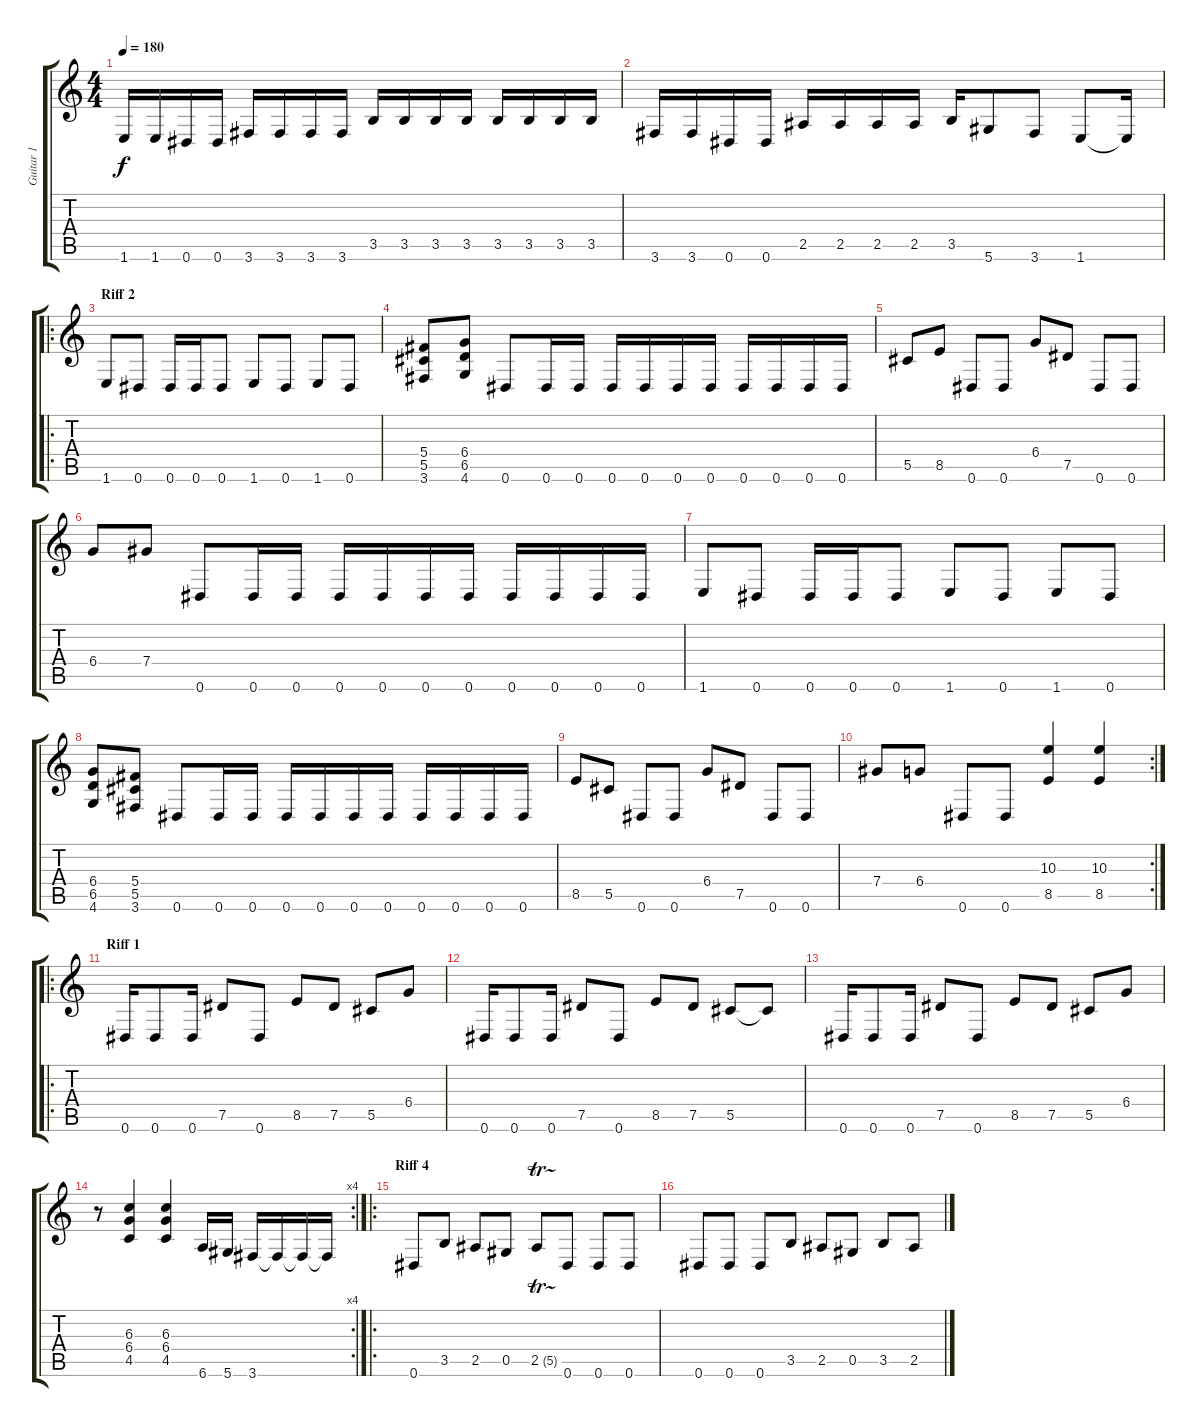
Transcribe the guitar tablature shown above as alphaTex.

\track ("Guitar 1" "Guitar 1") {instrument overdrivenguitar}
\staff {score tabs}
\tuning (Eb4 Bb3 Gb3 Db3 Ab2 Eb2) {hide}
\ts (4 4)
\tempo 180
\clef g2
\ks c
1.6.16{dy f} 1.6.16 0.6.16 0.6.16 3.6.16 3.6.16 3.6.16 3.6.16 3.5.16 3.5.16 3.5.16 3.5.16 3.5.16 3.5.16 3.5.16 3.5.16 |
3.6.16 3.6.16 0.6.16 0.6.16 2.5.16 2.5.16 2.5.16 2.5.16 3.5.16 5.6.8 3.6.8 1.6.8 1.6{t}.16 |
\ro
\section ("" "Riff 2")
1.6.8 0.6.8 0.6.16 0.6.16 0.6.8 1.6.8 0.6.8 1.6.8 0.6.8 |
(5.4 5.5 3.6).8 (6.4 6.5 4.6).8 0.6.8 0.6.16 0.6.16 0.6.16 0.6.16 0.6.16 0.6.16 0.6.16 0.6.16 0.6.16 0.6.16 |
5.5.8 8.5.8 0.6.8 0.6.8 6.4.8 7.5.8 0.6.8 0.6.8 |
6.4.8 7.4.8 0.6.8 0.6.16 0.6.16 0.6.16 0.6.16 0.6.16 0.6.16 0.6.16 0.6.16 0.6.16 0.6.16 |
1.6.8 0.6.8 0.6.16 0.6.16 0.6.8 1.6.8 0.6.8 1.6.8 0.6.8 |
(6.4 6.5 4.6).8 (5.4 5.5 3.6).8 0.6.8 0.6.16 0.6.16 0.6.16 0.6.16 0.6.16 0.6.16 0.6.16 0.6.16 0.6.16 0.6.16 |
8.5.8 5.5.8 0.6.8 0.6.8 6.4.8 7.5.8 0.6.8 0.6.8 |
\rc 2
7.4.8 6.4.8 0.6.8 0.6.8 (10.3 8.5).4 (10.3 8.5).4 |
\ro
\section ("" "Riff 1")
0.6.16 0.6.8 0.6.16 7.5.8 0.6.8 8.5.8 7.5.8 5.5.8 6.4.8 |
0.6.16 0.6.8 0.6.16 7.5.8 0.6.8 8.5.8 7.5.8 5.5.8 5.5{t}.8 |
0.6.16 0.6.8 0.6.16 7.5.8 0.6.8 8.5.8 7.5.8 5.5.8 6.4.8 |
\rc 4
r.8 (6.3 6.4 4.5).4 (6.3 6.4 4.5).4 6.6.16 5.6.16 3.6.16 3.6{t}.16 3.6{t}.16 3.6{t}.16 |
\ro
\section ("" "Riff 4")
0.6.8 3.5.8 2.5.8 0.5.8 2.5{tr (5 16)}.8 0.6.8 0.6.8 0.6.8 |
0.6.8 0.6.8 0.6.8 3.5.8 2.5.8 0.5.8 3.5.8 2.5.8
